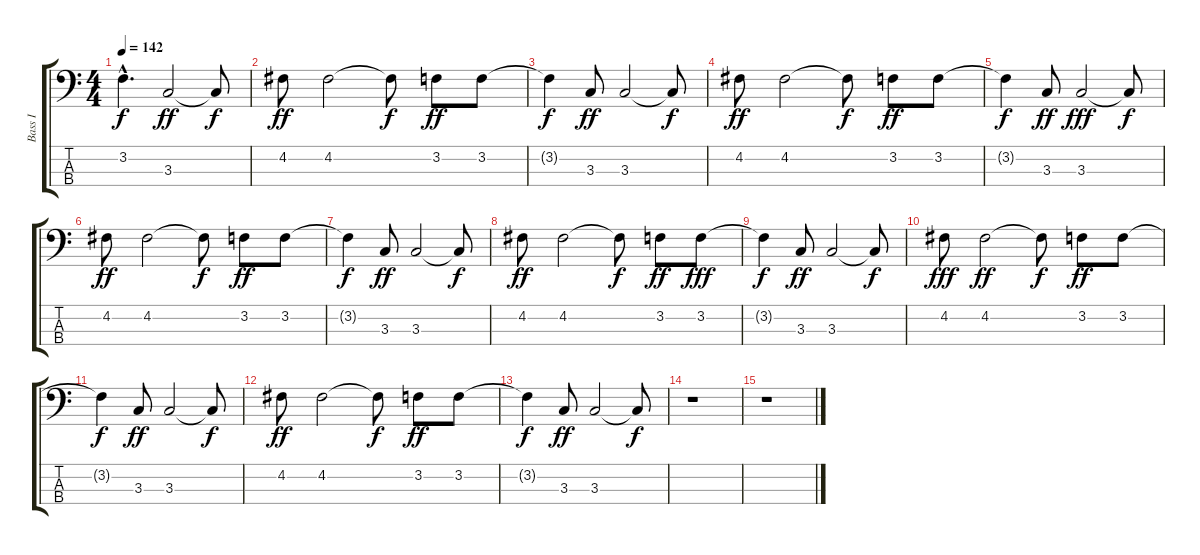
\track ("Bass I" "Bass I") {instrument electricbasspick}
\staff {score tabs}
\tuning (G2 D2 A1 E1) {hide}
\ts (4 4)
\tempo 142
\clef f4
\ks c
3.2{hac t}.4{d dy f} 3.3.2{dy ff} 3.3{t}.8{dy f} |
4.2.8{dy ff} 4.2.2 4.2{t}.8{dy f} 3.2.8{dy ff} 3.2.8 |
3.2{t}.4{dy f} 3.3.8{dy ff} 3.3.2 3.3{t}.8{dy f} |
4.2.8{dy ff} 4.2.2 4.2{t}.8{dy f} 3.2.8{dy ff} 3.2.8 |
3.2{t}.4{dy f} 3.3.8{dy ff} 3.3.2{dy fff} 3.3{t}.8{dy f} |
4.2.8{dy ff} 4.2.2 4.2{t}.8{dy f} 3.2.8{dy ff} 3.2.8 |
3.2{t}.4{dy f} 3.3.8{dy ff} 3.3.2 3.3{t}.8{dy f} |
4.2.8{dy ff} 4.2.2 4.2{t}.8{dy f} 3.2.8{dy ff} 3.2.8{dy fff} |
3.2{t}.4{dy f} 3.3.8{dy ff} 3.3.2 3.3{t}.8{dy f} |
4.2.8{dy fff} 4.2.2{dy ff} 4.2{t}.8{dy f} 3.2.8{dy ff} 3.2.8 |
3.2{t}.4{dy f} 3.3.8{dy ff} 3.3.2 3.3{t}.8{dy f} |
4.2.8{dy ff} 4.2.2 4.2{t}.8{dy f} 3.2.8{dy ff} 3.2.8 |
3.2{t}.4{dy f} 3.3.8{dy ff} 3.3.2 3.3{t}.8{dy f} |
r.1 |
r.1
